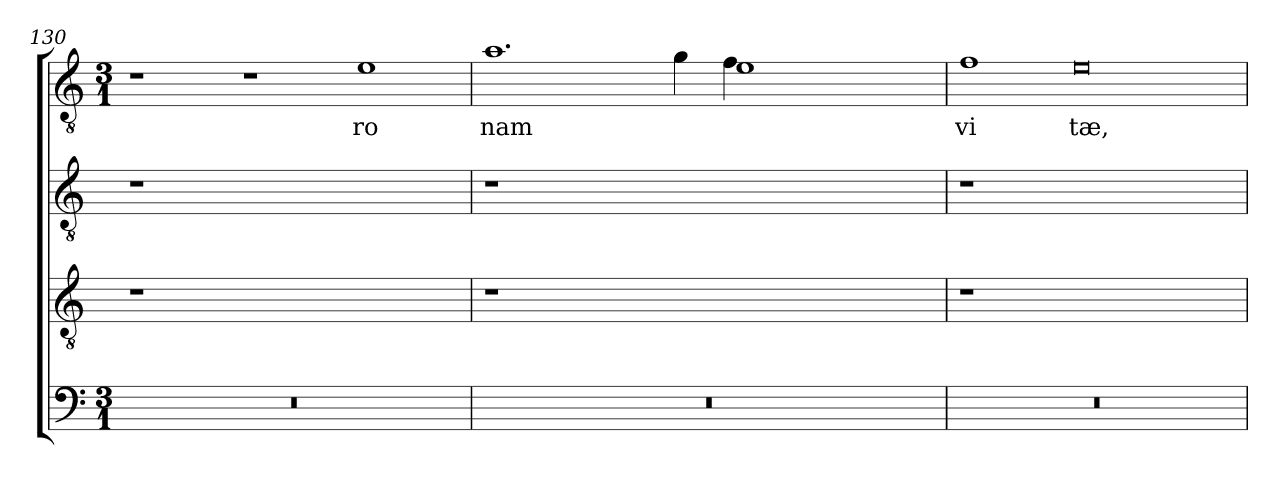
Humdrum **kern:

**kern	**kern	**kern	**kern	**text
*part4	*part3	*part2	*part1	*part1
*staff4	*staff3	*staff2	*staff1	*staff1
*clefF4	*clefGv2	*clefGv2	*clefGv2	*
*k[]	*k[]	*k[]	*k[]	*
*C:	*C:	*C:	*C:	*
*M3/1	*	*	*M3/1	*
=130	=130	=130	=130	=130
0.r	1r	1r	1r	.
.	0ryy	0ryy	1r	.
!	!	!	!	!LO:LY:b
.	.	.	1e	ro
=131	=131	=131	=131	=131
!	!	!	!	!LO:LY:b
*	*	*	*^	*
0.r	1r	1r	1.a	1..ryy	nam
.	0ryy	0ryy	.	.	.
.	.	.	4g\	.	.
.	.	.	4f\	1e	.
.	.	.	4ryy	.	.
.	.	.	2.ryy	.	.
.	.	.	.	4ryy	.
=132	=132	=132	=132	=132	=132
!	!	!	!	!	!LO:LY:b
*	*	*	*v	*v	*
0.r	1r	1r	1f	vi
!	!	!	!	!LO:LY:b
.	0ryy	0ryy	0e	tæ,
=	=	=	=	=
*-	*-	*-	*-	*-
